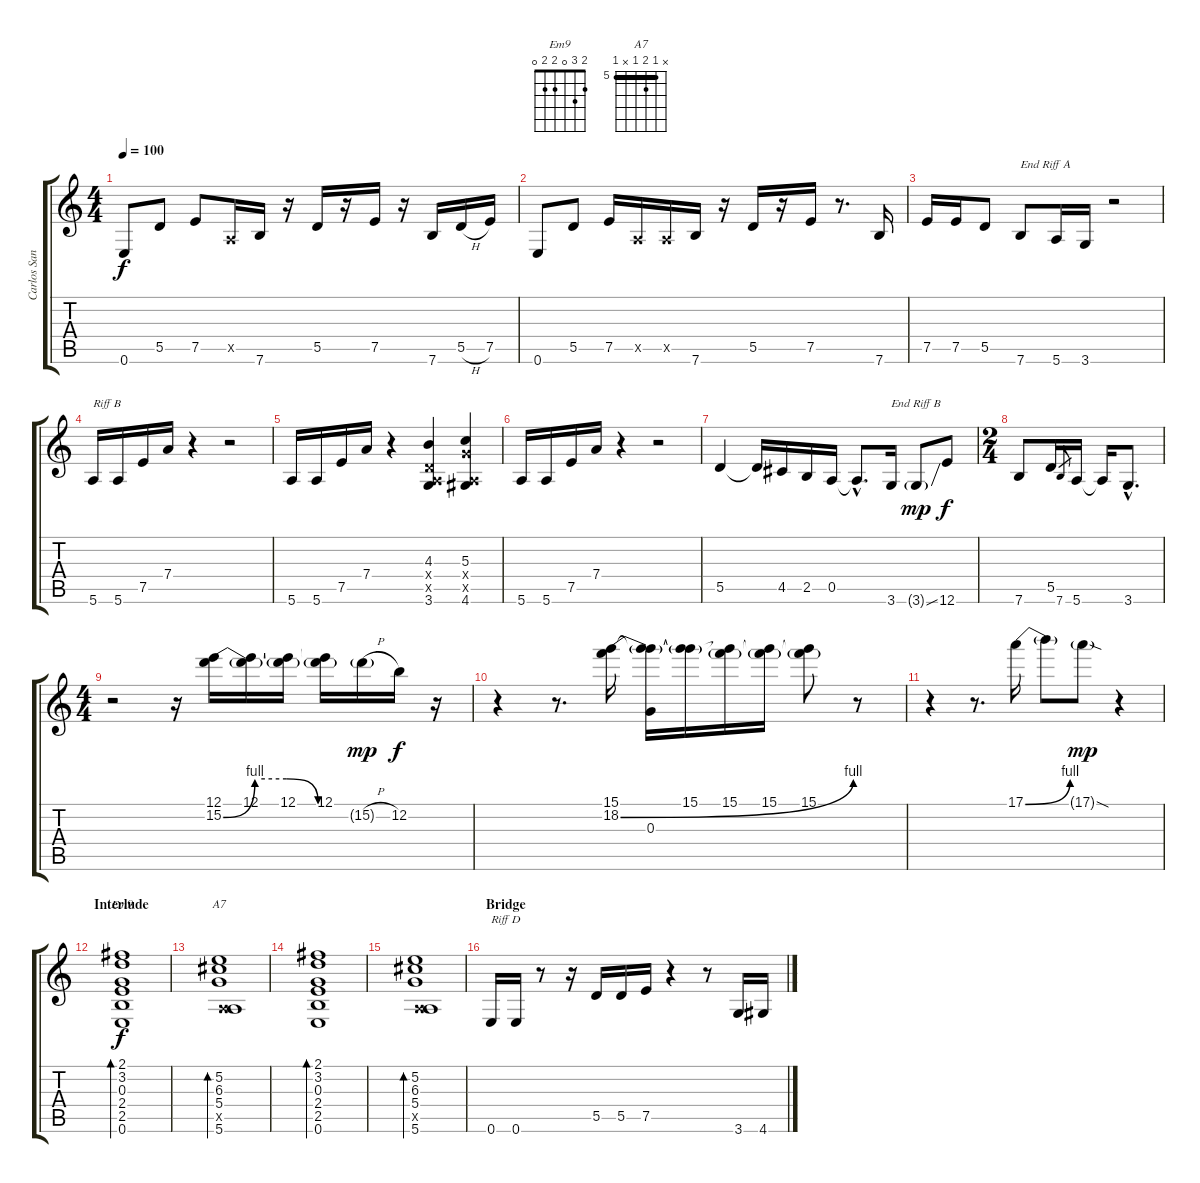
\track ("Carlos Santana" "Carlos San") {instrument distortionguitar}
\staff {score tabs}
\tuning (E4 B3 G3 D3 A2 E2) {hide}
\chord ("Em9" 2 3 0 2 2 0)
\chord ("A7" x 5 6 5 x 5) {firstfret 5 barre 5}
\ts (4 4)
\tempo 100
\clef g2
\ks c
0.6.8{dy f} 5.5.8 7.5.8 0.5{x}.16 7.6.16 r.16 5.5.16 r.16 7.5.16 r.16 7.6.16 5.5{h}.16 7.5.16 |
0.6.8 5.5.8 7.5.16 0.5{x}.16 0.5{x}.16 7.6.16 r.16 5.5.16 r.16 7.5.16 r.8{d} 7.6.16 |
7.5.16 7.5.16 5.5.8 7.6.8{txt "End Riff A"} 5.6.16 3.6.16 r.2 |
5.6.16{txt "Riff B"} 5.6.16 7.5.16 7.4.16 r.4 r.2 |
5.6.16 5.6.16 7.5.16 7.4.16 r.4 (4.3 0.4{x} 0.5{x} 3.6).4 (5.3 5.4{x} 0.5{x} 4.6).4 |
5.6.16 5.6.16 7.5.16 7.4.16 r.4 r.2 |
5.5.4 5.5{t}.16 4.5.16 2.5.16 0.5.16 0.5{hac t}.8{d} 3.6.16{txt "End Riff B"} 3.6{ss g}.8{dy mp} 12.6.8{dy f} |
\ts (2 4)
7.6.8 5.5.16 7.6.8{gr} 5.6.16 5.6{t}.16 3.6{hac}.8{d} |
\ts (4 4)
r.2 r.16 (12.1 15.2{be (custom 0 0 15 4 30 4 45 0 60 0)}).16 (12.1 15.2{t}).16 (12.1 15.2{t}).16 (12.1 15.2{t}).16 15.2{h g}.16{dy mp} 12.2.16{dy f} r.16 |
r.4 r.8{d} (15.1 18.2{be (bend 0 0 60 4)}).16 (15.1{t} 18.2{t} 0.3).16 (15.1 18.2{t}).16 (15.1 18.2{t}).16 (15.1 18.2{t}).16 (15.1 18.2{t}).8 r.8 |
r.4 r.8{d} 17.1{be (bend 0 0 60 4)}.16 17.1{t}.8 17.1{sod g}.8{dy mp} r.4 |
\section ("" "Interlude")
(2.1 3.2 0.3 2.4 2.5 0.6).1{bd 60 ch "Em9" dy f volume 7} |
(5.2 6.3 5.4 0.5{x} 5.6).1{bd 60 ch "A7"} |
(2.1 3.2 0.3 2.4 2.5 0.6).1{bd 60} |
(5.2 6.3 5.4 0.5{x} 5.6).1{bd 60 volume 13} |
\section ("" "Bridge")
0.6.16{txt "Riff D"} 0.6.16 r.8 r.16 5.5.16 5.5.16 7.5.16 r.4 r.8 3.6.16 4.6.16
